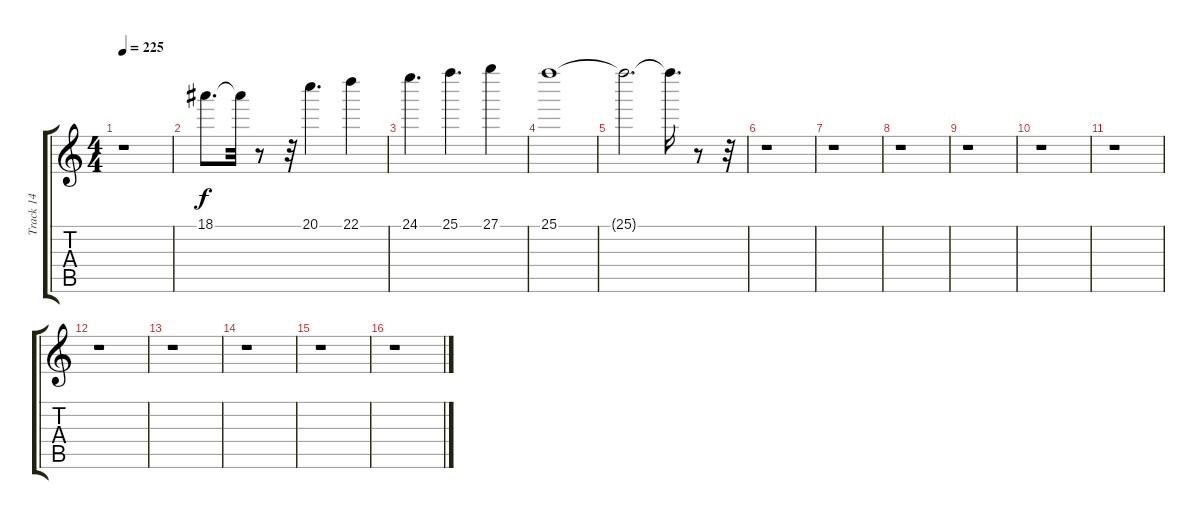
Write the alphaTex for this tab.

\track ("Track 14" "Track 14") {instrument overdrivenguitar}
\staff {score tabs}
\tuning (E4 B3 G3 D3 A2 E2) {hide}
\ts (4 4)
\tempo 225
\clef g2
\ks c
r.1{dy f} |
18.1.8{d} 18.1{t}.32 r.8 r.32 20.1.4{d} 22.1.4 |
24.1.4{d} 25.1.4{d} 27.1.4 |
25.1.1 |
25.1{t}.2{d} 25.1{t}.16{d} r.8 r.32 |
r.1 |
r.1 |
r.1 |
r.1 |
r.1 |
r.1 |
r.1 |
r.1 |
r.1 |
r.1 |
r.1
